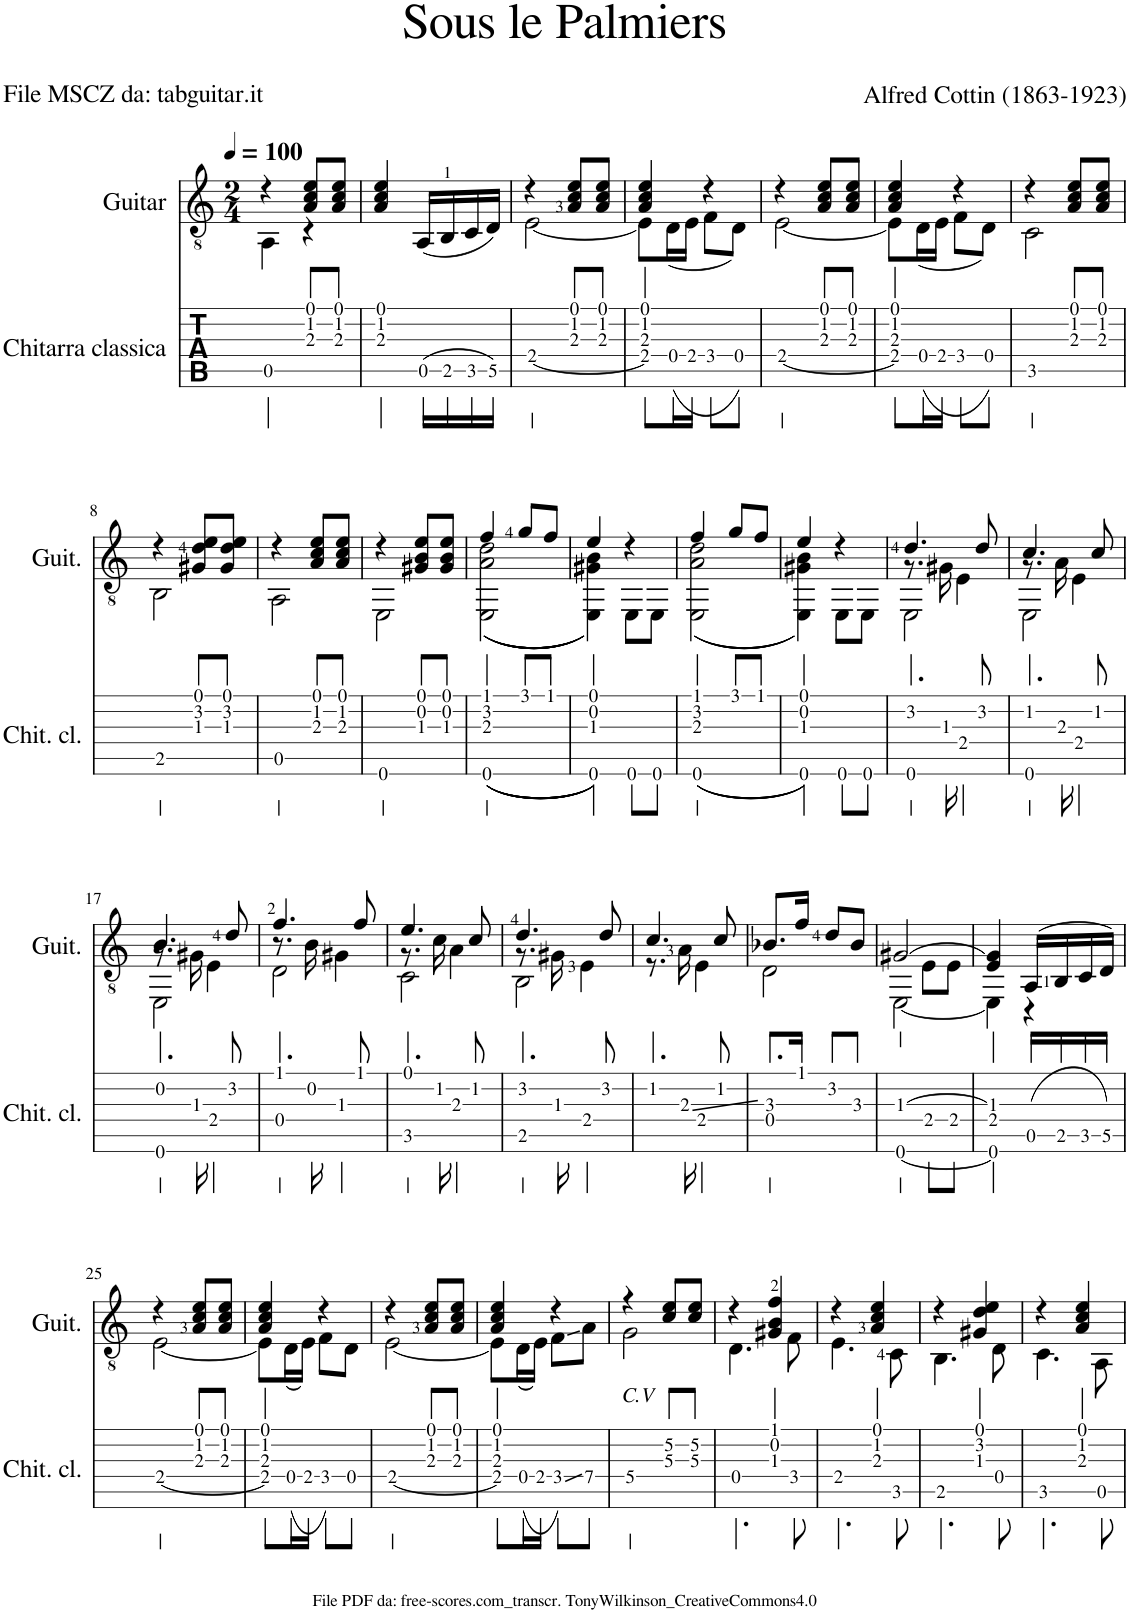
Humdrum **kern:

**kern	**kern
*part2	*part1
*staff2	*staff1
*I"Chitarra classica	*I"Guitar
*I'Chit. cl.	*I'Guit.
*stria6	*
*	*clefGv2
*k[]	*k[]
*M2/4	*M2/4
*MM100	*MM100
=1	=1
*^	*^
4r	4AA\	4r	4AA\
8A/ 8c/ 8e/L	4r	8A/ 8c/ 8e/L	4r
8A/ 8c/ 8e/J	.	8A/ 8c/ 8e/J	.
*v	*v	*	*
*	*v	*v
=2	=2
4A\ 4c\ 4e\	4A/ 4c/ 4e/
(16AA\LL	(16AA/LL
16BB\	16BB/
16C\	16C/
16D\JJ)	16D/JJ)
=3	=3
*^	*^
4r	[2E\	4r	[2E\
8A/ 8c/ 8e/L	.	8A/ 8c/ 8e/L	.
8A/ 8c/ 8e/J	.	8A/ 8c/ 8e/J	.
=4	=4	=4	=4
4A/ 4c/ 4e/	8E\L]	4A/ 4c/ 4e/	8E\L]
.	(16D\L	.	(16D\L
.	16E\JJ	.	16E\JJ
4r	8F\L	4r	8F\L
.	8D\J)	.	8D\J)
=5	=5	=5	=5
4r	[2E\	4r	[2E\
8A/ 8c/ 8e/L	.	8A/ 8c/ 8e/L	.
8A/ 8c/ 8e/J	.	8A/ 8c/ 8e/J	.
=6	=6	=6	=6
4A/ 4c/ 4e/	8E\L]	4A/ 4c/ 4e/	8E\L]
.	(16D\L	.	(16D\L
.	16E\JJ	.	16E\JJ
4r	8F\L	4r	8F\L
.	8D\J)	.	8D\J)
=7	=7	=7	=7
4r	2C\	4r	2C\
8A/ 8c/ 8e/L	.	8A/ 8c/ 8e/L	.
8A/ 8c/ 8e/J	.	8A/ 8c/ 8e/J	.
!!LO:LB:g=z	!!
=8	=8	=8	=8
4r	2BB\	4r	2BB\
8G#X/ 8d/ 8e/L	.	8G#X/ 8d/ 8e/L	.
8G#/ 8d/ 8e/J	.	8G#/ 8d/ 8e/J	.
=9	=9	=9	=9
4r	2AA\	4r	2AA\
8A/ 8c/ 8e/L	.	8A/ 8c/ 8e/L	.
8A/ 8c/ 8e/J	.	8A/ 8c/ 8e/J	.
=10	=10	=10	=10
4r	2EE\	4r	2EE\
8G#X/ 8B/ 8e/L	.	8G#X/ 8B/ 8e/L	.
8G#/ 8B/ 8e/J	.	8G#/ 8B/ 8e/J	.
=11	=11	=11	=11
4f/	(((((2EE\ 2A\ 2d\	4f/	(((((2EE\ 2A\ 2d\
8g/L	.	8g/L	.
8f/J	.	8f/J	.
=12	=12	=12	=12
4e/	4EE\ 4G#X\ 4B\)))))	4e/	4EE\ 4G#X\ 4B\)))))
4r	8EE\L	4r	8EE\L
.	8EE\J	.	8EE\J
=13	=13	=13	=13
4f/	(((2EE\ 2A\ 2d\	4f/	(((2EE\ 2A\ 2d\
8g/L	.	8g/L	.
8f/J	.	8f/J	.
=14	=14	=14	=14
4e/	4EE\ 4G#X\ 4B\)))	4e/	4EE\ 4G#X\ 4B\)))
4r	8EE\L	4r	8EE\L
.	8EE\J	.	8EE\J
=15	=15	=15	=15
*	*^	*	*^
4.d/	8.r	2EE\	4.d/	8.r	2EE\
.	16G#X\	.	.	16G#X\	.
.	4E\	.	.	4E\	.
8d/	.	.	8d/	.	.
=16	=16	=16	=16	=16	=16
4.c/	8.r	2EE\	4.c/	8.r	2EE\
.	16A\	.	.	16A\	.
.	4E\	.	.	4E\	.
8c/	.	.	8c/	.	.
!!LO:LB:g=z	!!	!!
=17	=17	=17	=17	=17	=17
4.B/	8.r	2EE\	4.B/	8.r	2EE\
.	16G#X\	.	.	16G#X\	.
.	4E\	.	.	4E\	.
8d/	.	.	8d/	.	.
=18	=18	=18	=18	=18	=18
4.f/	8.r	2D\	4.f/	8.r	2D\
.	16B\	.	.	16B\	.
.	4G#X\	.	.	4G#X\	.
8f/	.	.	8f/	.	.
=19	=19	=19	=19	=19	=19
4.e/	8.r	2C\	4.e/	8.r	2C\
.	16c\	.	.	16c\	.
.	4A\	.	.	4A\	.
8c/	.	.	8c/	.	.
=20	=20	=20	=20	=20	=20
4.d/	8.r	2BB\	4.d/	8.r	2BB\
.	16G#X\	.	.	16G#X\	.
.	4E\	.	.	4E\	.
8d/	.	.	8d/	.	.
*	*v	*v	*	*	*
*	*	*	*v	*v
=21	=21	=21	=21
4.c/	8.r	4.c/	8.r
.	16A\	.	16A\
.	4E\	.	4E\
8c/	.	8c/	.
=22	=22	=22	=22
8.B-X/L	2D\	8.B-X/L	2D\
16f/Jk	.	16f/Jk	.
8d/L	.	8d/L	.
8B-/J	.	8B-/J	.
=23	=23	=23	=23
*	*^	*	*^
[2G#X/	4ryy	[2EE\	[2G#X/	4ryy	[2EE\
.	8E\L	.	.	8E\L	.
.	8E\J	.	.	8E\J	.
*	*v	*v	*	*	*
*	*	*	*v	*v
=24	=24	=24	=24
4E/ 4G#/]	4EE\]	4E/ 4G#/]	4EE\]
(16AA/LL	4r	(16AA/LL	4r
16BB/	.	16BB/	.
16C/	.	16C/	.
16D/JJ)	.	16D/JJ)	.
!!LO:LB:g=z	!!
=25	=25	=25	=25
4r	[2E\	4r	[2E\
8A/ 8c/ 8e/L	.	8A/ 8c/ 8e/L	.
8A/ 8c/ 8e/J	.	8A/ 8c/ 8e/J	.
=26	=26	=26	=26
4A/ 4c/ 4e/	8E\L]	4A/ 4c/ 4e/	8E\L]
.	(16D\L	.	(16D\L
.	16E\JJ	.	16E\JJ)
4r	8F\L)	4r	8F\L
.	8D\J	.	8D\J
=27	=27	=27	=27
4r	[2E\	4r	[2E\
8A/ 8c/ 8e/L	.	8A/ 8c/ 8e/L	.
8A/ 8c/ 8e/J	.	8A/ 8c/ 8e/J	.
=28	=28	=28	=28
4A/ 4c/ 4e/	8E\L]	4A/ 4c/ 4e/	8E\L]
.	(16D\L	.	(16D\L
.	16E\JJ	.	16E\JJ)
4r	8F\L)	4r	8F\L
.	8A\J	.	8A\J
=29	=29	=29	=29
!LO:TX:a:i:t=C.V	!	!	!
4r	2G\	4r	2G\
8c/ 8e/L	.	8c/ 8e/L	.
8c/ 8e/J	.	8c/ 8e/J	.
=30	=30	=30	=30
4r	4.D\	4r	4.D\
4G#X/ 4B/ 4f/	.	4G#X/ 4B/ 4f/	.
.	8F\	.	8F\
=31	=31	=31	=31
4r	4.E\	4r	4.E\
4A/ 4c/ 4e/	.	4A/ 4c/ 4e/	.
.	8C\	.	8C\
=32	=32	=32	=32
4r	4.BB\	4r	4.BB\
4G#X/ 4d/ 4e/	.	4G#X/ 4d/ 4e/	.
.	8D\	.	8D\
=33	=33	=33	=33
4r	4.C\	4r	4.C\
4A/ 4c/ 4e/	.	4A/ 4c/ 4e/	.
.	8AA\	.	8AA\
*v	*v	*	*
*	*v	*v
=	=
*-	*-
